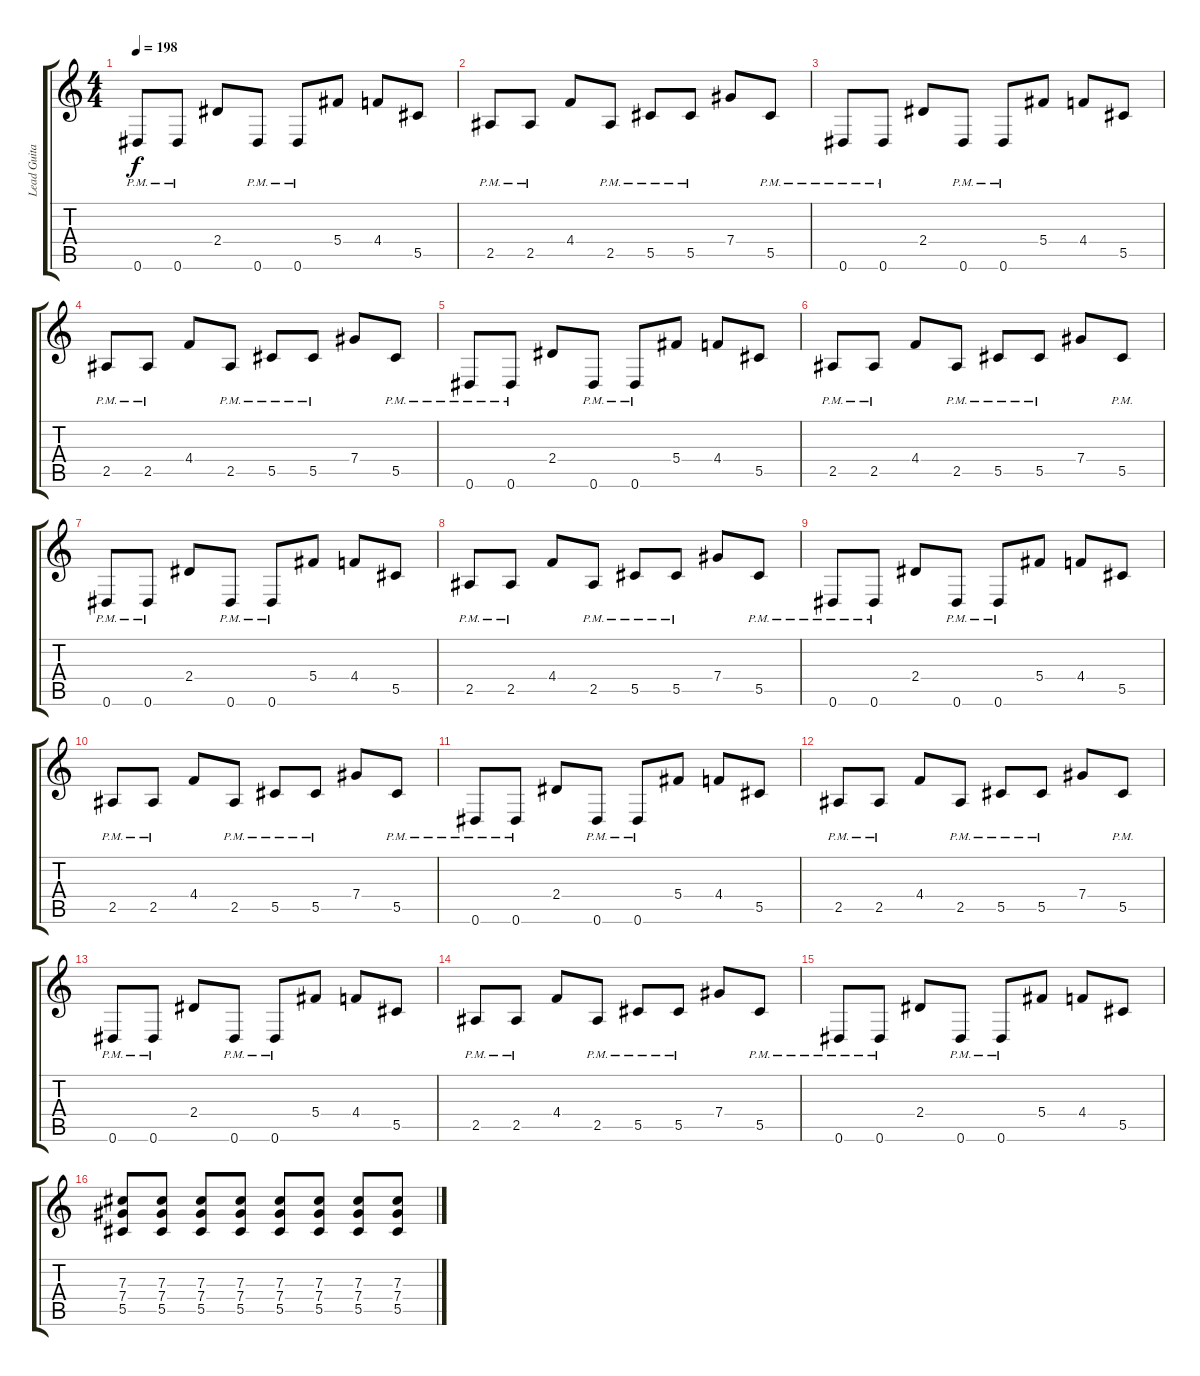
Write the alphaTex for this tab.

\track ("Lead Guitar  " "Lead Guita") {instrument overdrivenguitar}
\staff {score tabs}
\tuning (Eb4 Bb3 Gb3 Db3 Ab2 Eb2) {hide}
\ts (4 4)
\tempo 198
\clef g2
\ks c
0.6{pm}.8{dy f} 0.6{pm}.8 2.4.8 0.6{pm}.8 0.6{pm}.8 5.4.8 4.4.8 5.5.8 |
2.5{pm}.8 2.5{pm}.8 4.4.8 2.5{pm}.8 5.5{pm}.8 5.5{pm}.8 7.4.8 5.5{pm}.8 |
0.6{pm}.8 0.6{pm}.8 2.4.8 0.6{pm}.8 0.6{pm}.8 5.4.8 4.4.8 5.5.8 |
2.5{pm}.8 2.5{pm}.8 4.4.8 2.5{pm}.8 5.5{pm}.8 5.5{pm}.8 7.4.8 5.5{pm}.8 |
0.6{pm}.8 0.6{pm}.8 2.4.8 0.6{pm}.8 0.6{pm}.8 5.4.8 4.4.8 5.5.8 |
2.5{pm}.8 2.5{pm}.8 4.4.8 2.5{pm}.8 5.5{pm}.8 5.5{pm}.8 7.4.8 5.5{pm}.8 |
0.6{pm}.8 0.6{pm}.8 2.4.8 0.6{pm}.8 0.6{pm}.8 5.4.8 4.4.8 5.5.8 |
2.5{pm}.8 2.5{pm}.8 4.4.8 2.5{pm}.8 5.5{pm}.8 5.5{pm}.8 7.4.8 5.5{pm}.8 |
0.6{pm}.8 0.6{pm}.8 2.4.8 0.6{pm}.8 0.6{pm}.8 5.4.8 4.4.8 5.5.8 |
2.5{pm}.8 2.5{pm}.8 4.4.8 2.5{pm}.8 5.5{pm}.8 5.5{pm}.8 7.4.8 5.5{pm}.8 |
0.6{pm}.8 0.6{pm}.8 2.4.8 0.6{pm}.8 0.6{pm}.8 5.4.8 4.4.8 5.5.8 |
2.5{pm}.8 2.5{pm}.8 4.4.8 2.5{pm}.8 5.5{pm}.8 5.5{pm}.8 7.4.8 5.5{pm}.8 |
0.6{pm}.8 0.6{pm}.8 2.4.8 0.6{pm}.8 0.6{pm}.8 5.4.8 4.4.8 5.5.8 |
2.5{pm}.8 2.5{pm}.8 4.4.8 2.5{pm}.8 5.5{pm}.8 5.5{pm}.8 7.4.8 5.5{pm}.8 |
0.6{pm}.8 0.6{pm}.8 2.4.8 0.6{pm}.8 0.6{pm}.8 5.4.8 4.4.8 5.5.8 |
(7.3 7.4 5.5).8 (7.3 7.4 5.5).8 (7.3 7.4 5.5).8 (7.3 7.4 5.5).8 (7.3 7.4 5.5).8 (7.3 7.4 5.5).8 (7.3 7.4 5.5).8 (7.3 7.4 5.5).8
